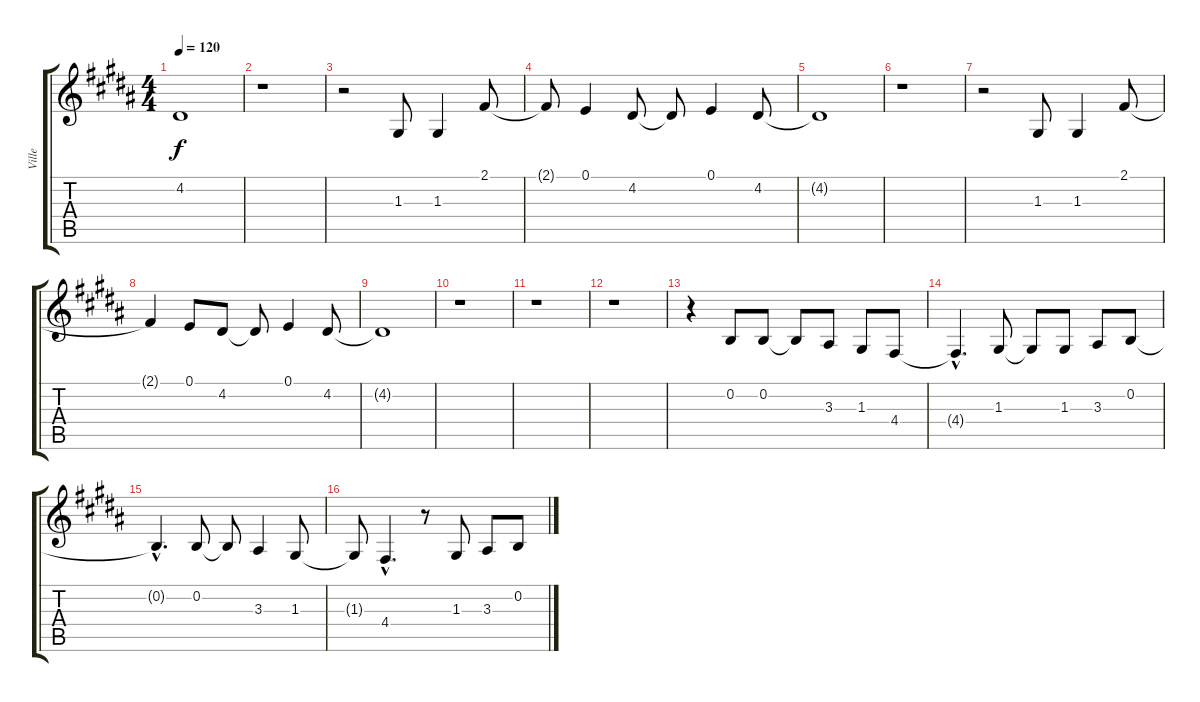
\track ("Ville" "Ville") {instrument lead2sawtooth}
\staff {score tabs}
\tuning (E4 B3 G3 D3 A2 E2) {hide}
\ts (4 4)
\tempo 120
\clef g2
\ks b
4.2{t}.1{dy f} |
r.1 |
r.2 1.3.8 1.3.4 2.1.8 |
2.1{t}.8 0.1.4 4.2.8 4.2{t}.8 0.1.4 4.2.8 |
4.2{t}.1 |
r.1 |
r.2 1.3.8 1.3.4 2.1.8 |
2.1{t}.4 0.1.8 4.2.8 4.2{t}.8 0.1.4 4.2.8 |
4.2{t}.1 |
r.1 |
r.1 |
r.1 |
r.4 0.2.8 0.2.8 0.2{t}.8 3.3.8 1.3.8 4.4.8 |
4.4{hac t}.4{d} 1.3.8 1.3{t}.8 1.3.8 3.3.8 0.2.8 |
0.2{hac t}.4{d} 0.2.8 0.2{t}.8 3.3.4 1.3.8 |
1.3{t}.8 4.4{hac}.4{d} r.8 1.3.8 3.3.8 0.2.8
